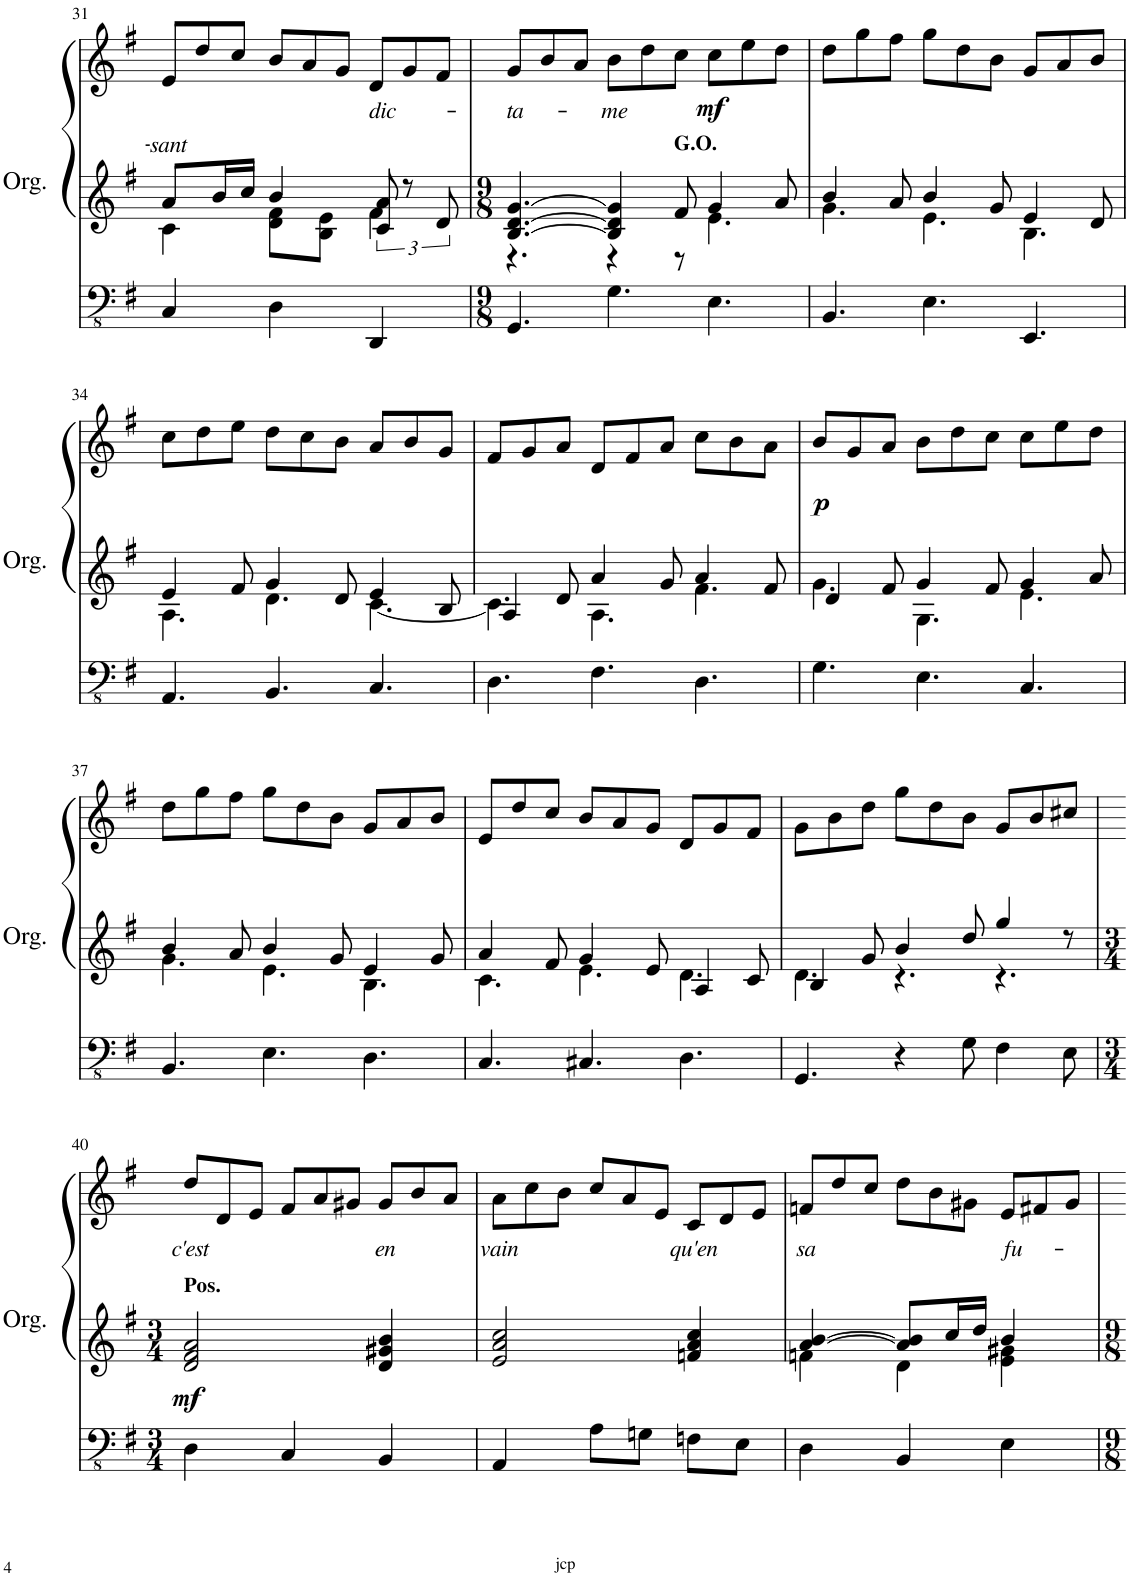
**kern	**kern	**text	**kern	**text	**dynam
*part1	*part1	*part1	*part1	*part1	*part1
*staff3	*staff2	*staff2	*staff1	*staff1	*staff1/2/3
*I"Orgue à tuyaux	*	*	*	*	*
*I'Org.	*	*	*	*	*
!!LO:PB:g=z
*clefFv4	*clefG2	*	*clefG2	*	*
*k[f#]	*k[f#]	*	*k[f#]	*	*
*M3/4	*M3/4	*	*M9/8	*	*
=31	=31	=31	=31	=31	=31
!	!	!LO:LY:a	!	!	!
*	*^	*	*	*	*
4CC/	8a/L	4c\	-sant	8e/L	.	.
.	16b/L	.	.	8dd/	.	.
.	16cc/JJ	.	.	.	.	.
4DD\	4b/	8d\ 8f#\L	.	8cc/J	.	.
.	.	8B\ 8e\J	.	8b/L	.	.
4DDD/	12c/ 12a/	4f#\	.	8a/	.	.
.	12r	.	.	.	.	.
.	.	.	.	8g/J	.	.
.	12d/	.	.	.	.	.
!	!	!	!	!	!LO:LY:b	!
4.ryy	4.ryy	4.ryy	.	8d/L	dic-	.
.	.	.	.	8g/	.	.
.	.	.	.	8f#/J	.	.
=32	=32	=32	=32	=32	=32	=32
*M9/8	*M9/8	*	*	*	*	*
!	!	!	!	!	!LO:LY:b	!
4.GGG/	[4.B/ [4.d/ [4.g/	4.r	.	8g/L	-ta-	.
.	.	.	.	8b/	.	.
.	.	.	.	8a/J	.	.
!	!	!	!	!	!LO:LY:b	!
4.GG\	4B/] 4d/] 4g/]	4r	.	8b\L	-me	.
.	.	.	.	8dd\	.	.
!	!LO:TX:a:B:t=G.O.	!	!	!	!	!
.	8f#/	8r	.	8cc\J	.	.
!	!	!	!	!	!	!LO:DY:b
4.EE\	4g/	4.e\	.	8cc\L	.	mf
.	.	.	.	8ee\	.	.
.	8a/	.	.	8dd\J	.	.
=33	=33	=33	=33	=33	=33	=33
4.BBB/	4b/	4.g\	.	8dd\L	.	.
.	.	.	.	8gg\	.	.
.	8a/	.	.	8ff#\J	.	.
4.EE\	4b/	4.e\	.	8gg\L	.	.
.	.	.	.	8dd\	.	.
.	8g/	.	.	8b\J	.	.
4.EEE/	4e/	4.B\	.	8g/L	.	.
.	.	.	.	8a/	.	.
.	8d/	.	.	8b/J	.	.
!!LO:LB:g=z
=34	=34	=34	=34	=34	=34	=34
4.AAA/	4e/	4.A\	.	8cc\L	.	.
.	.	.	.	8dd\	.	.
.	8f#/	.	.	8ee\J	.	.
4.BBB/	4g/	4.d\	.	8dd\L	.	.
.	.	.	.	8cc\	.	.
.	8d/	.	.	8b\J	.	.
4.CC/	4e/	[4.c\	.	8a/L	.	.
.	.	.	.	8b/	.	.
.	8B/	.	.	8g/J	.	.
=35	=35	=35	=35	=35	=35	=35
4.DD\	4A/	4.c\]	.	8f#/L	.	.
.	.	.	.	8g/	.	.
.	8d/	.	.	8a/J	.	.
4.FF#\	4a/	4.A\	.	8d/L	.	.
.	.	.	.	8f#/	.	.
.	8g/	.	.	8a/J	.	.
4.DD\	4a/	4.f#\	.	8cc\L	.	.
.	.	.	.	8b\	.	.
.	8f#/	.	.	8a\J	.	.
=36	=36	=36	=36	=36	=36	=36
!	!	!	!	!	!	!LO:DY:b
4.GG\	4d/	4.g\	.	8b/L	.	p
.	.	.	.	8g/	.	.
.	8f#/	.	.	8a/J	.	.
4.EE\	4g/	4.G\	.	8b\L	.	.
.	.	.	.	8dd\	.	.
.	8f#/	.	.	8cc\J	.	.
4.CC/	4g/	4.e\	.	8cc\L	.	.
.	.	.	.	8ee\	.	.
.	8a/	.	.	8dd\J	.	.
!!LO:LB:g=z
=37	=37	=37	=37	=37	=37	=37
4.BBB/	4b/	4.g\	.	8dd\L	.	.
.	.	.	.	8gg\	.	.
.	8a/	.	.	8ff#\J	.	.
4.EE\	4b/	4.e\	.	8gg\L	.	.
.	.	.	.	8dd\	.	.
.	8g/	.	.	8b\J	.	.
4.DD\	4e/	4.B\	.	8g/L	.	.
.	.	.	.	8a/	.	.
.	8g/	.	.	8b/J	.	.
=38	=38	=38	=38	=38	=38	=38
4.CC/	4a/	4.c\	.	8e/L	.	.
.	.	.	.	8dd/	.	.
.	8f#/	.	.	8cc/J	.	.
4.CC#X/	4g/	4.e\	.	8b/L	.	.
.	.	.	.	8a/	.	.
.	8e/	.	.	8g/J	.	.
4.DD\	4A/	4.d\	.	8d/L	.	.
.	.	.	.	8g/	.	.
.	8c/	.	.	8f#/J	.	.
=39	=39	=39	=39	=39	=39	=39
4.GGG/	4B/	4.d\	.	8g\L	.	.
.	.	.	.	8b\	.	.
.	8g/	.	.	8dd\J	.	.
4r	4b/	4.r	.	8gg\L	.	.
.	.	.	.	8dd\	.	.
8GG\	8dd/	.	.	8b\J	.	.
4FF#\	4gg/	4.r	.	8g/L	.	.
.	.	.	.	8b/	.	.
8EE\	8r	.	.	8cc#X/J	.	.
*	*v	*v	*	*	*	*
!!LO:LB:g=z
=40	=40	=40	=40	=40	=40
*M3/4	*M3/4	*	*	*	*
!	!LO:TX:a:B:t=Pos.	!	!	!	!
!	!	!	!	!LO:LY:b	!LO:DY:b=2
4DD\	2d/ 2f#/ 2a/	.	8dd/L	c'est	mf
.	.	.	8d/	.	.
4CC/	.	.	8e/J	.	.
.	.	.	8f#/L	.	.
4BBB/	4d/ 4g#X/ 4b/	.	8a/	.	.
.	.	.	8g#X/J	.	.
!	!	!	!	!LO:LY:b	!
4.ryy	4.ryy	.	8g#/L	en	.
.	.	.	8b/	.	.
.	.	.	8a/J	.	.
=41	=41	=41	=41	=41	=41
!	!	!	!	!LO:LY:b	!
4AAA/	2e/ 2a/ 2cc/	.	8a\L	vain	.
.	.	.	8cc\	.	.
8AA\L	.	.	8b\J	.	.
8GGn\J	.	.	8cc/L	.	.
8FFn\L	4fn/ 4a/ 4cc/	.	8a/	.	.
8EE\J	.	.	8e/J	.	.
!	!	!	!	!LO:LY:b	!
4.ryy	4.ryy	.	8c/L	qu'en	.
.	.	.	8d/	.	.
.	.	.	8e/J	.	.
=42	=42	=42	=42	=42	=42
*	*^	*	*	*	*
!	!	!	!	!	!LO:LY:b	!
4DD\	[>4a/ [4b/	4fn\	.	8fn/L	sa	.
.	.	.	.	8dd/	.	.
4BBB/	8a/] 8b/]L	4d\	.	8cc/J	.	.
.	16cc/L	.	.	8dd\L	.	.
.	16dd/JJ	.	.	.	.	.
4EE\	4b/	4e\ 4g#X\	.	8b\	.	.
.	.	.	.	8g#X\J	.	.
!	!	!	!	!	!LO:LY:b	!
4.ryy	4.ryy	4.ryy	.	8e/L	fu-	.
.	.	.	.	8f#X/	.	.
.	.	.	.	8g#/J	.	.
*	*v	*v	*	*	*	*
=	=	=	=	=	=
*-	*-	*-	*-	*-	*-
